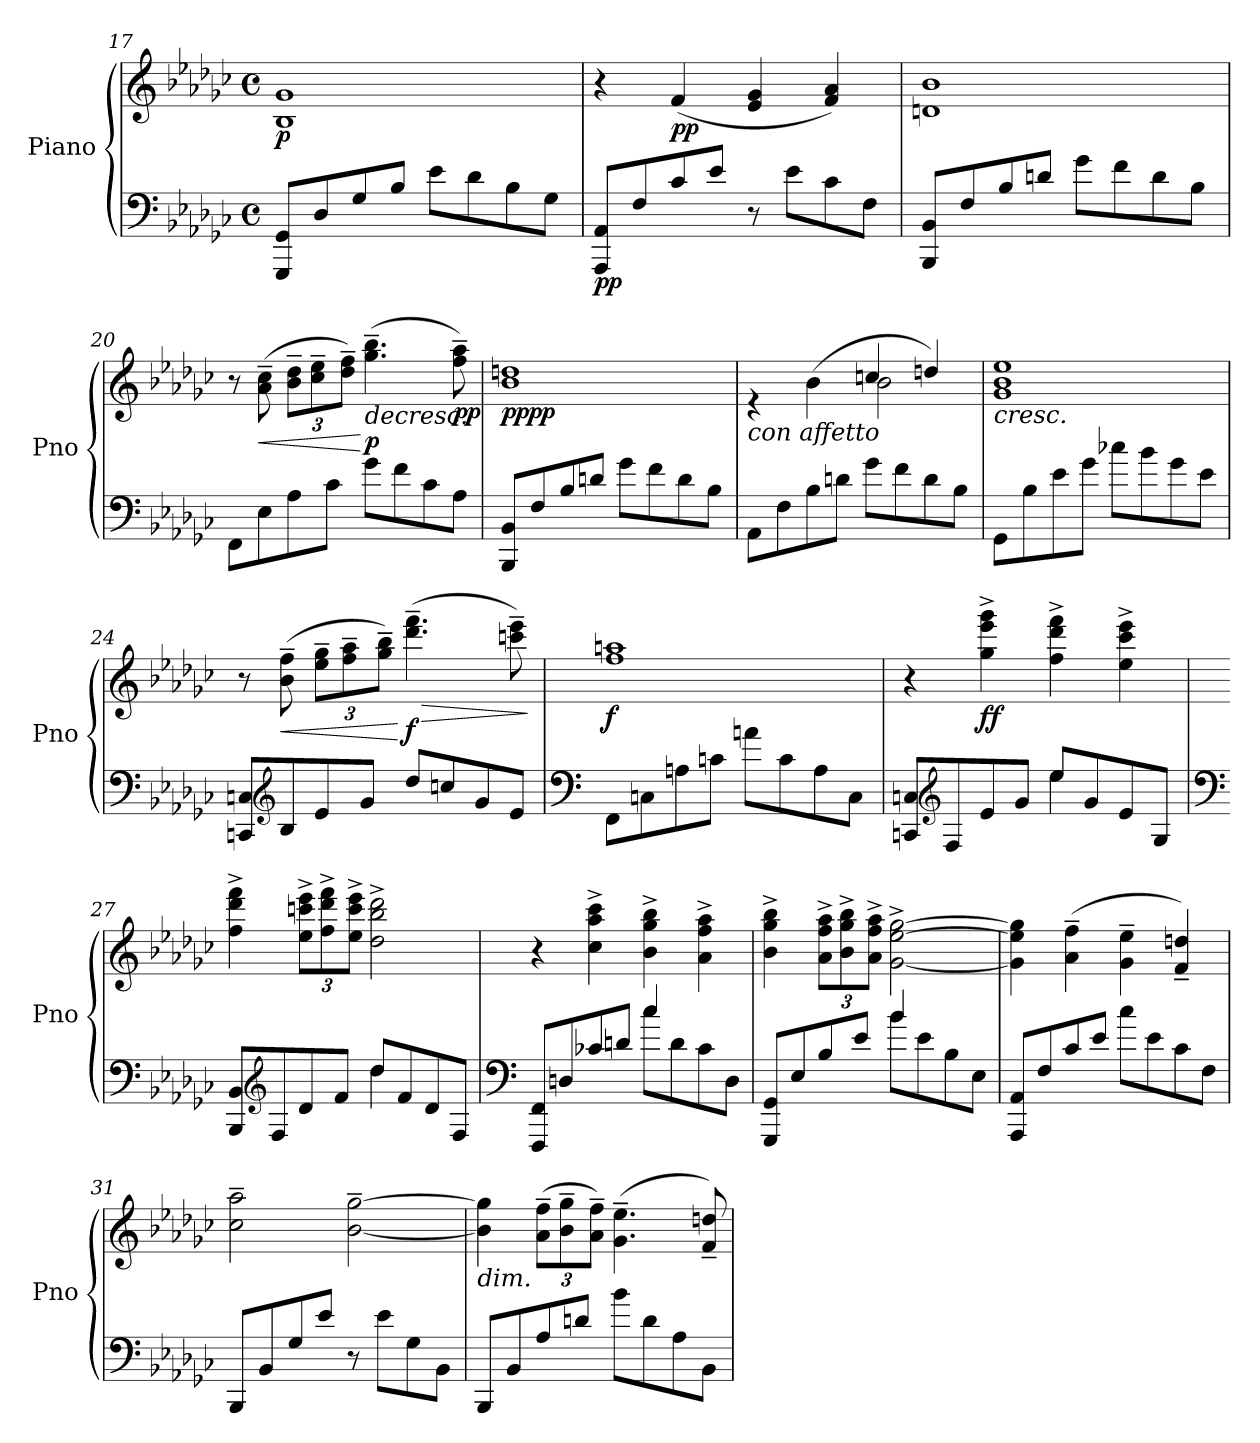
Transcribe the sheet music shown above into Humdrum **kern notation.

**kern	**kern	**dynam
*part1	*part1	*part1
*staff2	*staff1	*staff1/2
*I"Piano	*	*
*I'Pno	*	*
!!LO:LB:g=z
*clefF4	*clefG2	*
*k[b-e-a-d-g-c-]	*k[b-e-a-d-g-c-]	*
*M4/4	*M4/4	*
*met(c)	*met(c)	*
*MM72	*MM72	*
=17	=17	=17
!	!	!LO:DY:b
8GGG-/ 8GG-/L	1B- 1g-	p
8D-/	.	.
8G-/	.	.
8B-/J	.	.
8e-\L	.	.
8d-\	.	.
8B-\	.	.
8G-\J	.	.
=18	=18	=18
!	!	!LO:DY:b=2
8AAA-/ 8AA-/L	4r	pp
8F/	.	.
!	!	!LO:DY:b
8c-/	(<4f/	pp
8e-/J	.	.
*	*MM68	*
8r	4e-/ 4g-/	.
8e-\L	.	.
*	*MM64	*
8c-\	4f/ 4a-/)	.
8F\J	.	.
=19	=19	=19
*	*MM72	*
8BBB-/ 8BB-/L	1dn 1b-	.
8F/	.	.
8B-/	.	.
8dn/J	.	.
8g-\L	.	.
8f\	.	.
8d\	.	.
8B-\J	.	.
=20	=20	=20
8FF\L	8r	.
!	!	!LO:HP:b
8E-\	(>8a-\~ 8cc-\~	<
*	*Xbrackettup	*
8A-\	12b-\~ 12dd-\~L	.
.	12cc-\~ 12ee-\~	.
8c-\J	.	.
.	12dd-\~ 12ff\~J)	.
*	*MM68	*
!	!	!LO:HP:n=1:b
!	!	!LO:DY:n=1:b
8g-\L	(>4.gg-\~ 4.bb-\~	[ > p
8f\	.	.
8c-\	.	.
*	*MM64	*
!	!	!LO:DY:n=2:b
8A-\J	8ff\~ 8aa-\~)	pp
.	.	]
=21	=21	=21
*	*MM72	*
!	!	!LO:DY:b
!	!	!LO:DY:n=1:b
8BBB-/ 8BB-/L	1b- 1ddn	pp pp
8F/	.	.
8B-/	.	.
8dn/J	.	.
8g-\L	.	.
8f\	.	.
8d\	.	.
8B-\J	.	.
!!LO:PB:g=z
=22	=22	=22
*	*^	*
!	!LO:TX:b:i:t=con affetto	!	!
8AA-\L	4re	2ryy	.
8F\	.	.	.
8B-\	(>4b-\	.	.
8dn\J	.	.	.
8g-\L	4ccn/	2b-\	.
8f\	.	.	.
8d\	4ddn/)	.	.
8B-\J	.	.	.
*	*v	*v	*
=23	=23	=23
!	!LO:TX:b:i:t=cresc.	!
8GG-\L	1g- 1b- 1ee-	.
8B-\	.	.
8e-\	.	.
8g-\J	.	.
8cc-X\L	.	.
8b-\	.	.
8g-\	.	.
8e-\J	.	.
=24	=24	=24
!	!	!LO:DY:b=2
!	!	!LO:DY:n=1:b
8CCn/ 8Cn/L	8r	mp mf
*clefG2	*	*
!	!	!LO:HP:b
8B-/	(>8b-\~ 8ff\~	<
8e-/	12ee-\~ 12gg-\~L	.
.	12ff\~ 12aa-\~	.
8g-/J	.	.
.	12gg-\~ 12bb-\~J)	.
*	*MM68	*
!	!	!LO:HP:n=1:b
!	!	!LO:DY:n=2:b
8dd-/L	(>4.ddd-\~ 4.fff\~	[ > f
8ccn/	.	.
8g-/	.	.
*	*MM60	*
8e-/J	8cccn\~ 8eee-\~)	.
.	.	]
=25	=25	=25
*clefF4	*	*
*	*MM72	*
!	!	!LO:DY:b
8FF\L	1ff 1aan	f
8Cn\	.	.
8An\	.	.
8cn\J	.	.
8an\L	.	.
8c\	.	.
8A\	.	.
8C\J	.	.
!!LO:LB:g=z
=26	=26	=26
*^	*	*
8CCn/ 8Cn/L	2ryy	4r	.
*clefG2	*	*	*
8F/	.	.	.
!	!	!	!LO:DY:b
8e-/	.	4gg-\^ 4eee-\^ 4ggg-\^	ff
8g-/J	.	.	.
8ee-/L	4ee-\	4ff\^ 4ddd-\^ 4fff\^	.
8g-/	.	.	.
8e-/	4reyy	4ee-\^ 4ccc-\^ 4eee-\^	.
8G-/J	.	.	.
=27	=27	=27	=27
*clefF4	*	*	*
8BBB-/ 8BB-/L	2ryy	4ff\^ 4ddd-\^ 4fff\^	.
*clefG2	*	*	*
8F/	.	.	.
8d-/	.	12ee-\^ 12cccn\^ 12eee-\^L	.
.	.	12ff\^ 12ddd-\^ 12fff\^	.
8f/J	.	.	.
.	.	12ee-\^ 12ccc\^ 12eee-\^J	.
8dd-/L	4dd-\	2dd-\^ 2bb-\^ 2ddd-\^	.
8f/	.	.	.
8d-/	4reyy	.	.
8F/J	.	.	.
=28	=28	=28	=28
*clefF4	*	*	*
8FFF/ 8FF/L	2ryy	4r	.
8Dn/	.	.	.
8c-X/	.	4cc-\^ 4aa-\^ 4ccc-\^	.
8dn/J	.	.	.
8cc-\L	4cc-/	4b-\^ 4gg-\^ 4bb-\^	.
8d\	.	.	.
8c-\	4rGGyy	4a-\^ 4ff\^ 4aa-\^	.
8D\J	.	.	.
=29	=29	=29	=29
8GGG-/ 8GG-/L	2ryy	4b-\^ 4gg-\^ 4bb-\^	.
8E-/	.	.	.
8B-/	.	12a-\^ 12ff\^ 12aa-\^L	.
.	.	12b-\^ 12gg-\^ 12bb-\^	.
8e-/J	.	.	.
.	.	12a-\^ 12ff\^ 12aa-\^J	.
8b-\L	4b-/	[2g-\^ [2ee-\^ [2gg-\^	.
8e-\	.	.	.
8B-\	4rGGyy	.	.
8E-\J	.	.	.
*v	*v	*	*
!!LO:LB:g=z
=30	=30	=30
8AAA-/ 8AA-/L	4g-\] 4ee-\] 4gg-\]	.
8F/	.	.
8c-/	(>4a-\~ 4ff\~	.
8e-/J	.	.
*	*MM68	*
8cc-\L	4g-\~ 4ee-\~	.
8e-\	.	.
*	*MM60	*
8c-\	4f/~ 4ddn/~)	.
8F\J	.	.
=31	=31	=31
*	*MM72	*
8BBB-/L	2cc-\~ 2aa-\~	.
8BB-/	.	.
8G-/	.	.
8e-/J	.	.
8r	[2b-\~ [2gg-\~	.
8e-\L	.	.
8G-\	.	.
8BB-\J	.	.
=32	=32	=32
!	!LO:TX:b:i:t=dim.	!
8BBB-/L	4b-\] 4gg-\]	.
8BB-/	.	.
8A-/	(>12a-\~ 12ff\~L	.
.	12b-\~ 12gg-\~	.
8dn/J	.	.
.	12a-\~ 12ff\~J)	.
*	*MM68	*
8b-\L	(>4.g-\~ 4.ee-\~	.
8d\	.	.
8A-\	.	.
*	*MM64	*
8BB-\J	8f/~ 8ddn/~)	.
=	=	=
*-	*-	*-
